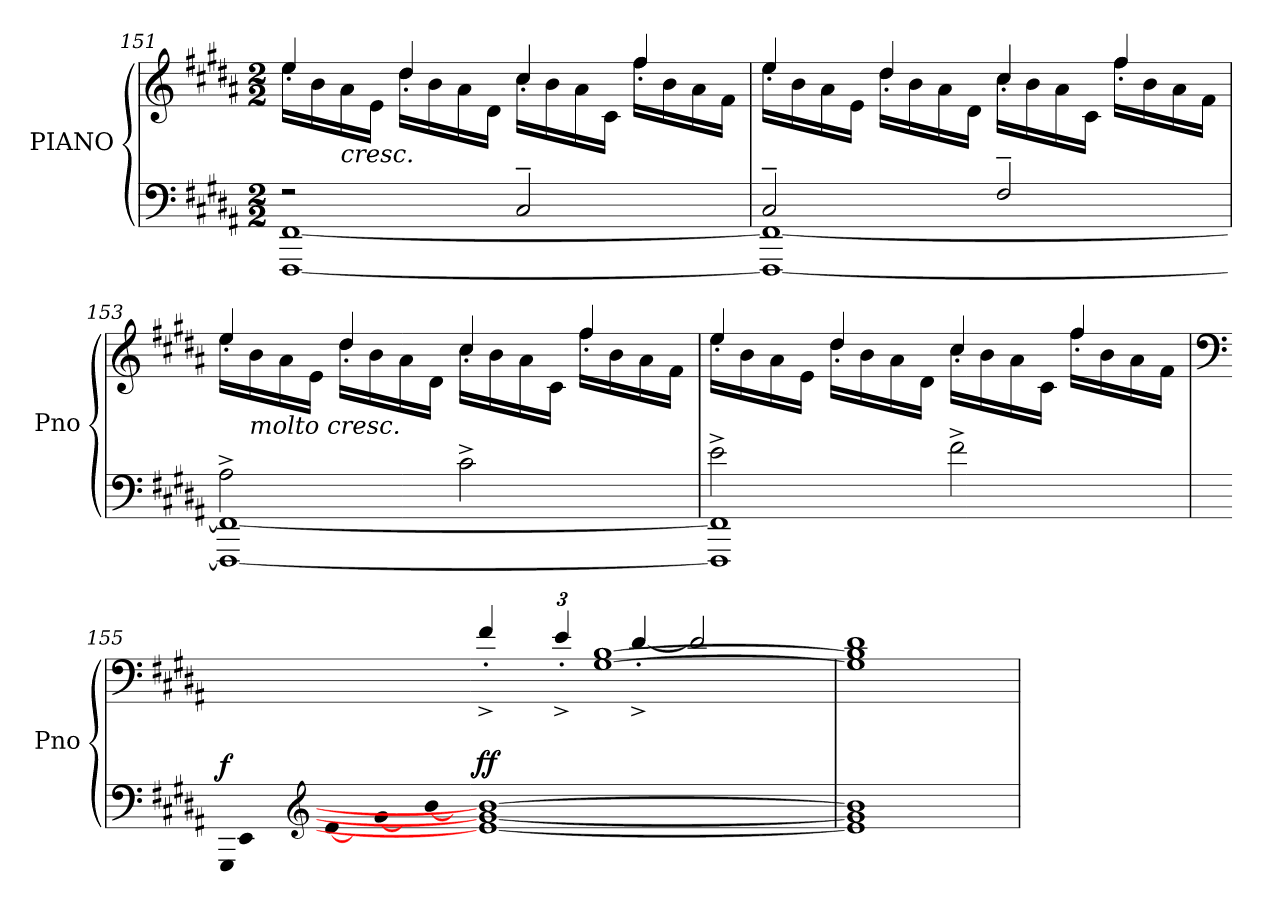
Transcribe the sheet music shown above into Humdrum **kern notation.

**kern	**kern	**dynam
*part1	*part1	*part1
*staff2	*staff1	*staff1/2
*I"PIANO	*	*
*I'Pno	*	*
!!LO:LB:g=z
*clefF4	*clefG2	*
*k[f#c#g#d#a#]	*k[f#c#g#d#a#]	*
*M2/2	*M2/2	*
=151	=151	=151
*^	*^	*
2r	[1FFF# [1FF#	16ee\LL	4ee'/	.
.	.	16b\	.	.
!	!	!LO:TX:b:i:t=cresc.	!	!
.	.	16a#\	.	.
.	.	16e\JJ	.	.
.	.	16dd#\LL	4dd#'/	.
.	.	16b\	.	.
.	.	16a#\	.	.
.	.	16d#\JJ	.	.
2C#~>/	.	16cc#\LL	4cc#'/	.
.	.	16b\	.	.
.	.	16a#\	.	.
.	.	16c#\JJ	.	.
.	.	16ff#\LL	4ff#'/	.
.	.	16b\	.	.
.	.	16a#\	.	.
.	.	16f#\JJ	.	.
=152	=152	=152	=152	=152
2C#~>/	1FFF#_ 1FF#_	16ee\LL	4ee'/	.
.	.	16b\	.	.
.	.	16a#\	.	.
.	.	16e\JJ	.	.
.	.	16dd#\LL	4dd#'/	.
.	.	16b\	.	.
.	.	16a#\	.	.
.	.	16d#\JJ	.	.
2F#~>/	.	16cc#\LL	4cc#'/	.
.	.	16b\	.	.
.	.	16a#\	.	.
.	.	16c#\JJ	.	.
.	.	16ff#\LL	4ff#'/	.
.	.	16b\	.	.
.	.	16a#\	.	.
.	.	16f#\JJ	.	.
=153	=153	=153	=153	=153
2A#^>\	1FFF#_ 1FF#_	16ee\LL	4ee'/	.
!	!	!LO:TX:b:i:t=molto    cresc.	!	!
.	.	16b\	.	.
.	.	16a#\	.	.
.	.	16e\JJ	.	.
.	.	16dd#\LL	4dd#'/	.
.	.	16b\	.	.
.	.	16a#\	.	.
.	.	16d#\JJ	.	.
2c#^>\	.	16cc#\LL	4cc#'/	.
.	.	16b\	.	.
.	.	16a#\	.	.
.	.	16c#\JJ	.	.
.	.	16ff#\LL	4ff#'/	.
.	.	16b\	.	.
.	.	16a#\	.	.
.	.	16f#\JJ	.	.
!!LO:LB:g=z	!!
=154	=154	=154	=154	=154
2e^>\	1FFF#] 1FF#]	16ee\LL	4ee'/	.
.	.	16b\	.	.
.	.	16a#\	.	.
.	.	16e\JJ	.	.
.	.	16dd#\LL	4dd#'/	.
.	.	16b\	.	.
.	.	16a#\	.	.
.	.	16d#\JJ	.	.
2f#^>\	.	16cc#\LL	4cc#'/	.
.	.	16b\	.	.
.	.	16a#\	.	.
.	.	16c#\JJ	.	.
.	.	16ff#\LL	4ff#'/	.
.	.	16b\	.	.
.	.	16a#\	.	.
.	.	16f#\JJ	.	.
=155	=155	=155	=155	=155
*	*	*clefF4	*	*
*Xtuplet	*	*	*	*
!LO:N:vis=32	!	!	!	!LO:DY:b
960%11GGG#!/LLL	960ryy	480%11ryy	960%121ryy	f
.	16ryy	.	.	.
!LO:N:vis=32	!	!	!	!
960%11EE!/	.	.	.	.
!	!	!LO:N:vis=32	!	!
240%11ryy	.	960%11BB!\	.	.
!	!	!LO:N:vis=32	!	!
.	.	960%11E!\	.	.
!	!	!LO:N:vis=32	!	!
.	.	960%11G#!\	.	.
!	!	!LO:N:vis=32	!	!
.	.	960%11B!\	.	.
*clefG2	*	*	*	*
.	16ryy	.	.	.
!LO:N:vis=32	!	!	!	!
[960%11e!/	.	320%11ryy	.	.
!LO:N:vis=32	!	!	!	!
[960%11g#!/	.	.	.	.
!LO:N:vis=32	!	!	!	!
[960%11b!/	.	.	.	.
*	*	*clefG2	*	*
!	!	!LO:N:vis=32	!	!
480%491ryy	.	960%11ee!\	.	.
!	!	!LO:N:vis=32	!	!
.	.	960%11gg#!\JJJ	.	.
*	*	*	*Xbrackettup	*
!	!	!	!	!LO:DY:b
.	1e_ 1g#_ 1b_	[1ee [1gg#	6ddd#'^/	ff
.	.	.	6ccc#'^/	.
.	.	.	[6bb'^/	.
.	.	.	2bb/]	.
*v	*v	*	*	*
*	*v	*v	*
=156	=156	=156
1e] 1g#] 1b]	1ee] 1gg#] 1bb	.
=	=	=
*-	*-	*-
